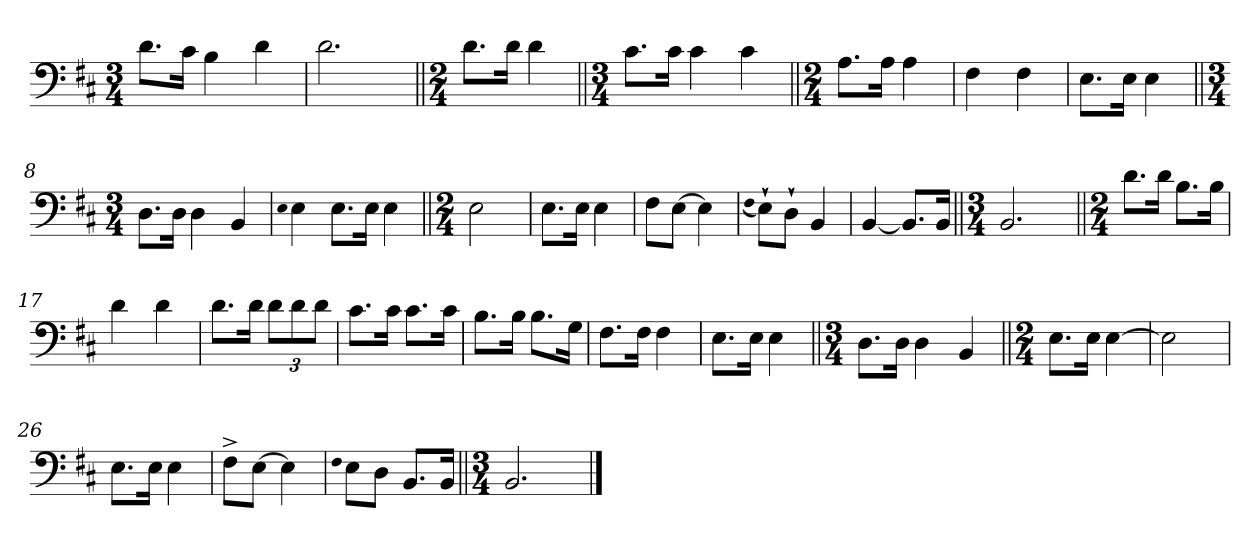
**kern
*part1
*staff1
*clefF4
*k[f#c#]
*M3/4
=1
8.d\L
16c#\Jk
4B\
4d\
=2
2.d\
=3||
*M2/4
8.d\L
16d\Jk
4d\
=4||
*M3/4
8.c#\L
16c#\Jk
4c#\
4c#\
=5||
*M2/4
8.A\L
16A\Jk
4A\
=6
4F#\
4F#\
=7
8.E\L
16E\Jk
4E\
=8||
*M3/4
8.D\L
16D\Jk
4D\
4BB/
=9
qE
4E\
8.E\L
16E\Jk
4E\
=10||
*M2/4
2E\
=11
8.E\L
16E\Jk
4E\
=12
8F#\L
[8E\J
4E\]
=13
(qF#
8E`\L)
8D`\J
4BB/
=14
[4BB/
8.BB/L]
16BB/Jk
=15||
*M3/4
2.BB/
=16||
*M2/4
8.d\L
16d\Jk
8.B\L
16B\Jk
=17
4d\
4d\
=18
8.d\L
16d\Jk
12d\L
12d\
12d\J
=19
8.c#\L
16c#\Jk
8.c#\L
16c#\Jk
=20
8.B\L
16B\Jk
8.B\L
16G\Jk
=21
8.F#\L
16F#\Jk
4F#\
=22
8.E\L
16E\Jk
4E\
=23||
*M3/4
8.D\L
16D\Jk
4D\
4BB/
=24||
*M2/4
8.E\L
16E\Jk
[4E\
=25
2E\]
=26
8.E\L
16E\Jk
4E\
=27
8F#^\L
[8E\J
4E\]
=28
qF#
8E\L
8D\J
8.BB/L
16BB/Jk
=29||
*M3/4
2.BB/
==
*-
